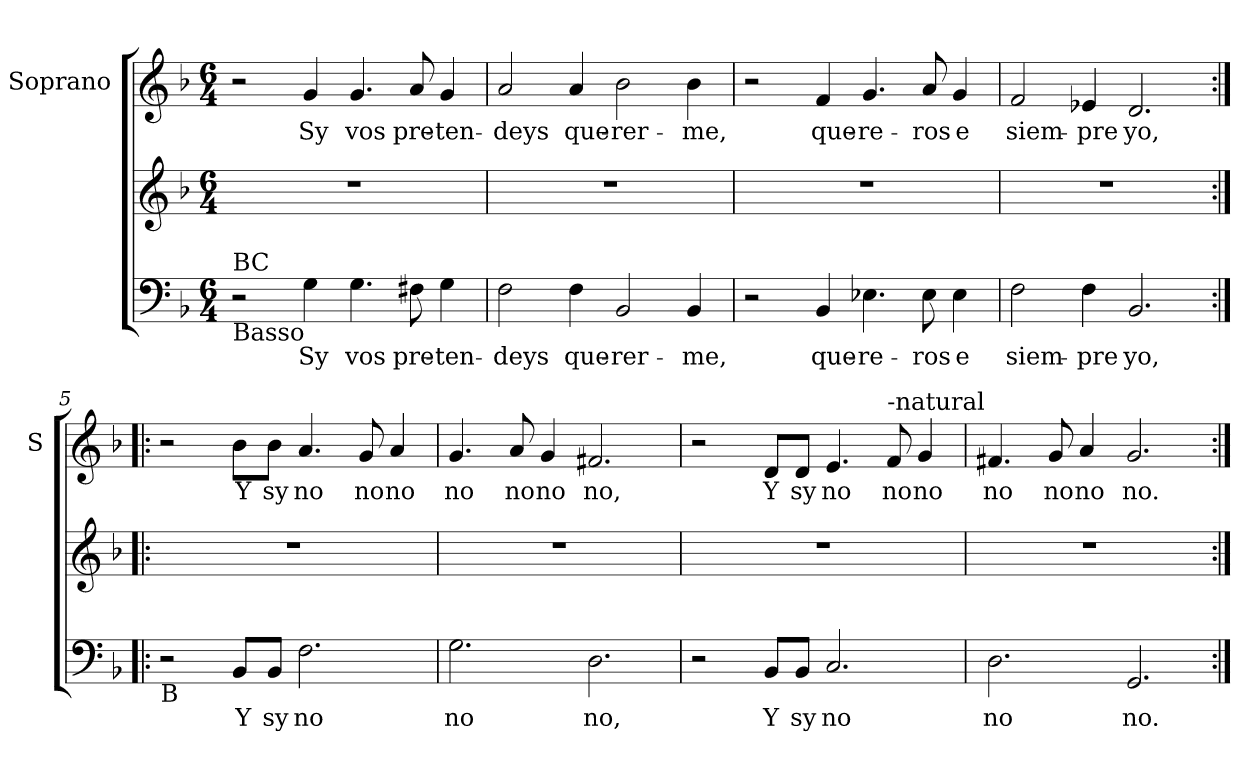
**kern	**text	**kern	**kern	**text
*part2	*part2	*part2	*part1	*part1
*staff3	*staff3	*staff2	*staff1	*staff1
*	*	*	*I"Soprano	*
*	*	*	*I'S	*
*clefF4	*	*clefG2	*clefG2	*
*k[b-]	*	*k[b-]	*k[b-]	*
*F:	*	*F:	*F:	*
*M6/4	*	*M6/4	*M6/4	*
=1	=1	=1	=1	=1
!LO:TX:a:t=BC	!	!	!	!
!LO:TX:b:t=Basso	!	!	!	!
2r	.	1.r	2r	.
!	!LO:LY:b	!	!	!LO:LY:b
4G\	Sy	.	4g/	Sy
!	!LO:LY:b	!	!	!LO:LY:b
4.G\	vos	.	4.g/	vos
!	!LO:LY:b	!	!	!LO:LY:b
8F#X\	pre-	.	8a/	pre-
!	!LO:LY:b	!	!	!LO:LY:b
4G\	-ten-	.	4g/	-ten-
=2	=2	=2	=2	=2
!	!LO:LY:b	!	!	!LO:LY:b
2F\	-deys	1.r	2a/	-deys
!	!LO:LY:b	!	!	!LO:LY:b
4F\	que-	.	4a/	que-
!	!LO:LY:b	!	!	!LO:LY:b
2BB-/	-rer-	.	2b-\	-rer-
!	!LO:LY:b	!	!	!LO:LY:b
4BB-/	-me,	.	4b-\	-me,
=3	=3	=3	=3	=3
2r	.	1.r	2r	.
!	!LO:LY:b	!	!	!LO:LY:b
4BB-/	que-	.	4f/	que-
!	!LO:LY:b	!	!	!LO:LY:b
4.E-X\	-re-	.	4.g/	-re-
!	!LO:LY:b	!	!	!LO:LY:b
8E-\	-ros	.	8a/	-ros
!	!LO:LY:b	!	!	!LO:LY:b
4E-\	e	.	4g/	e
=4	=4	=4	=4	=4
!	!LO:LY:b	!	!	!LO:LY:b
2F\	siem-	1.r	2f/	siem-
!	!LO:LY:b	!	!	!LO:LY:b
4F\	-pre	.	4e-X/	-pre
!	!LO:LY:b	!	!	!LO:LY:b
2.BB-/	yo,	.	2.d/	yo,
!!LO:LB:g=z
=5:|!|:	=5:|!|:	=5:|!|:	=5:|!|:	=5:|!|:
!LO:TX:b:t=B	!	!	!	!
2r	.	1.r	2r	.
!	!LO:LY:b	!	!	!LO:LY:b
8BB-/L	Y	.	8b-\L	Y
!	!LO:LY:b	!	!	!LO:LY:b
8BB-/J	sy	.	8b-\J	sy
!	!LO:LY:b	!	!	!LO:LY:b
2.F\	no	.	4.a/	no
!	!	!	!	!LO:LY:b
.	.	.	8g/	no
!	!	!	!	!LO:LY:b
.	.	.	4a/	no
=6	=6	=6	=6	=6
!	!LO:LY:b	!	!	!LO:LY:b
2.G\	no	1.r	4.g/	no
!	!	!	!	!LO:LY:b
.	.	.	8a/	no
!	!	!	!	!LO:LY:b
.	.	.	4g/	no
!	!LO:LY:b	!	!	!LO:LY:b
2.D\	no,	.	2.f#X/	no,
=7	=7	=7	=7	=7
2r	.	1.r	2r	.
!	!LO:LY:b	!	!	!LO:LY:b
8BB-/L	Y	.	8d/L	Y
!	!LO:LY:b	!	!	!LO:LY:b
8BB-/J	sy	.	8d/J	sy
!	!LO:LY:b	!	!	!LO:LY:b
2.C/	no	.	4.e/	no
!	!	!	!LO:TX:a:t=-natural	!
!	!	!	!	!LO:LY:b
.	.	.	8f/	no
!	!	!	!	!LO:LY:b
.	.	.	4g/	no
=8	=8	=8	=8	=8
!	!LO:LY:b	!	!	!LO:LY:b
2.D\	no	1.r	4.f#X/	no
!	!	!	!	!LO:LY:b
.	.	.	8g/	no
!	!	!	!	!LO:LY:b
.	.	.	4a/	no
!	!LO:LY:b	!	!	!LO:LY:b
2.GG/	no.	.	2.g/	no.
=:|!	=:|!	=:|!	=:|!	=:|!
*-	*-	*-	*-	*-
